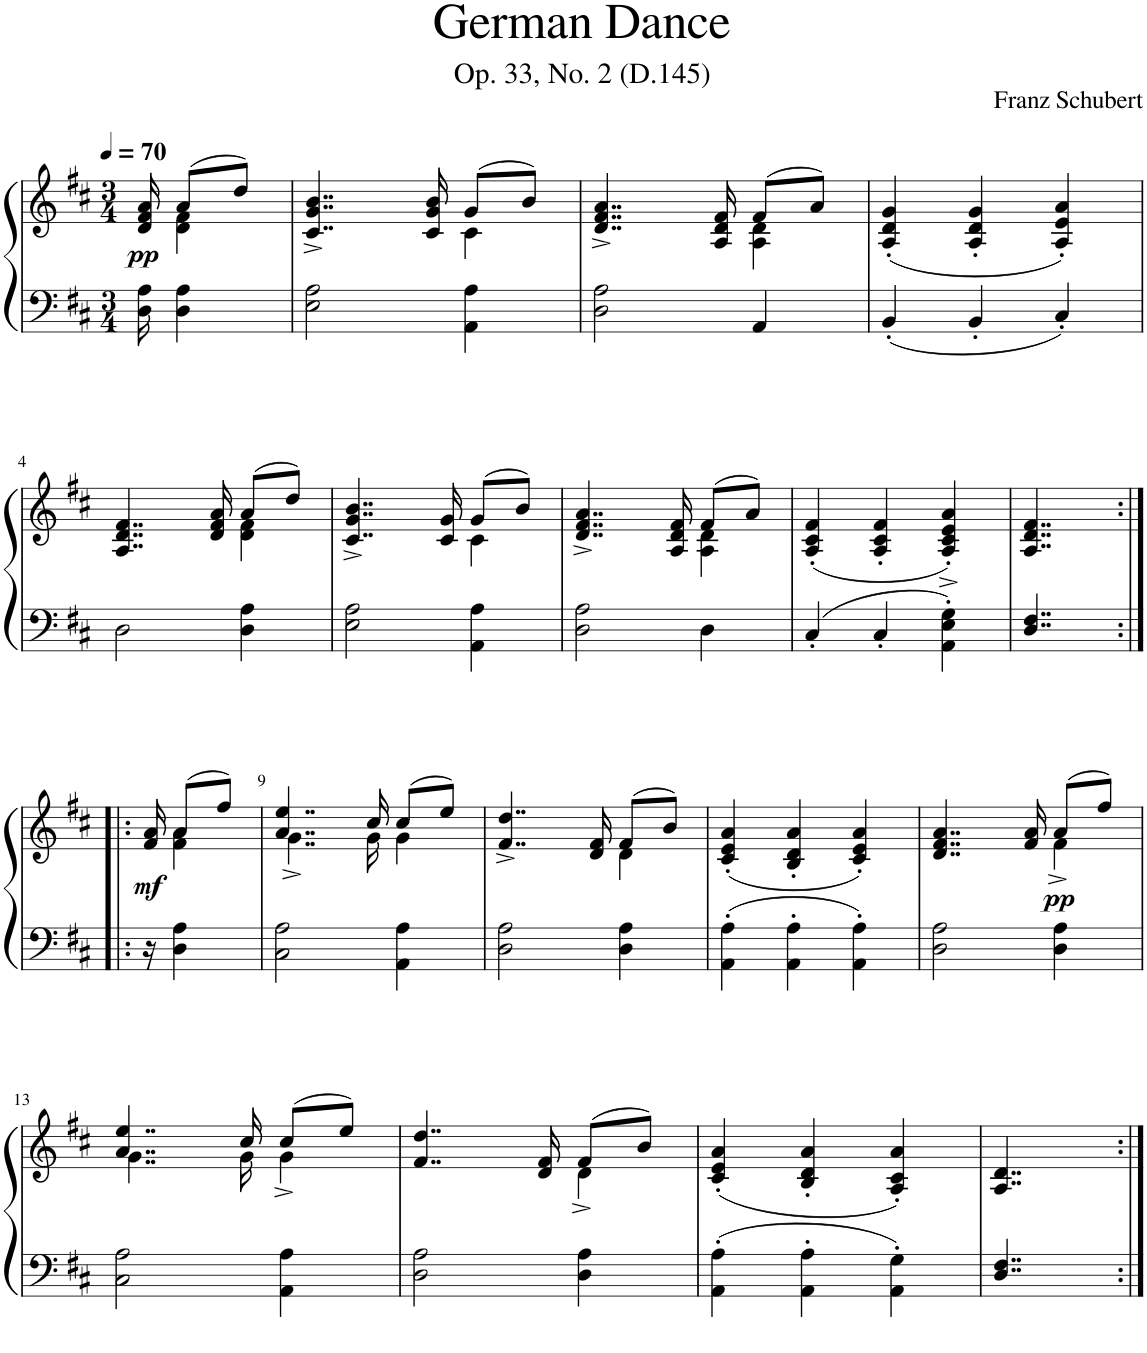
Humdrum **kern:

**kern	**kern	**dynam
*part1	*part1	*part1
*staff2	*staff1	*staff1/2
*I"Piano	*	*
*I'Pno.	*	*
*clefF4	*clefG2	*
*k[f#c#]	*k[f#c#]	*
*M3/4	*M3/4	*
*MM70	*MM70	*
=	=	=
*	*^	*
!	!	!	!LO:DY:b
16D\ 16A\	16d/ 16f#/ 16a/	16ryy	pp
4D\ 4A\	(>8a/L	4d\ 4f#\	.
.	8dd/J)	.	.
=1	=1	=1	=1
2E\ 2A\	4..c#/^< 4..g/^< 4..b/^<	2ryy	.
.	16c#/ 16g/ 16b/	.	.
4AA\ 4A\	(8g/L	4c#\	.
.	8b/J)	.	.
=2	=2	=2	=2
2D\ 2A\	4..d/^< 4..f#/^< 4..a/^<	2ryy	.
.	16A/ 16d/ 16f#/	.	.
4AA/	(8f#/L	4A\ 4d\	.
.	8a/J)	.	.
*	*v	*v	*
=3	=3	=3
4BB'/	(4A/' 4d/' 4g/'	.
4BB'/	4A/' 4d/' 4g/'	.
4C#'/	4A/' 4e/' 4a/')	.
!!LO:LB:g=z
=4	=4	=4
*	*^	*
2D\	4..A/ 4..d/ 4..f#/	2ryy	.
.	16d/ 16f#/ 16a/	.	.
4D\ 4A\	(8a/L	4d\ 4f#\	.
.	8dd/J)	.	.
=5	=5	=5	=5
2E\ 2A\	4..c#/^< 4..g/^< 4..b/^<	2ryy	.
.	16c#/ 16g/	.	.
4AA\ 4A\	(8g/L	4c#\	.
.	8b/J)	.	.
=6	=6	=6	=6
2D\ 2A\	4..d/^< 4..f#/^< 4..a/^<	2ryy	.
.	16A/ 16d/ 16f#/	.	.
4D\	(8f#/L	4A\ 4d\	.
.	8a/J)	.	.
*	*v	*v	*
=7	=7	=7
4C#'/	(4A/' 4c#/' 4f#/'	.
4C#'/	4A/' 4c#/' 4f#/'	.
4AA\' 4E\' 4G\'	4A/'^ 4c#/'^ 4e/'^ 4a/'^)	.
=8	=8	=8
4..D/ 4..F#/	4..A/ 4..d/ 4..f#/	.
!!LO:LB:g=z
=8X1:|!|:	=8X1:|!|:	=8X1:|!|:
*	*^	*
!	!	!	!LO:DY:b
16r	16f#/ 16a/	16ryy	mf
4D\ 4A\	(8a/L	4f#\ 4a\	.
.	8ff#/J)	.	.
=9	=9	=9	=9
2C#\ 2A\	4..a/ 4..ee/	4..g^\	.
.	16cc#/	16g\	.
4AA\ 4A\	(8cc#/L	4g\	.
.	8ee/J)	.	.
=10	=10	=10	=10
2D\ 2A\	4..f#/^< 4..dd/^<	2ryy	.
.	16d/ 16f#/	.	.
4D\ 4A\	(8f#/L	4d\	.
.	8b/J)	.	.
*	*v	*v	*
=11	=11	=11
4AA\' 4A\'	(4c#/' 4e/' 4a/'	.
4AA\' 4A\'	4B/' 4d/' 4a/'	.
4AA\' 4A\'	4c#/' 4e/' 4a/')	.
=12	=12	=12
*	*^	*
2D\ 2A\	4..d/ 4..f#/ 4..a/	2ryy	.
.	16f#/ 16a/	.	.
!	!	!	!LO:DY:b
4D\ 4A\	(8a/L	4f#^\	pp
.	8ff#/J)	.	.
!!LO:LB:g=z	!!
=13	=13	=13	=13
2C#\ 2A\	4..a/ 4..ee/	4..g\	.
.	16cc#/	16g\	.
4AA\ 4A\	(8cc#/L	4g^\	.
.	8ee/J)	.	.
=14	=14	=14	=14
2D\ 2A\	4..f#/ 4..dd/	2ryy	.
.	16d/ 16f#/	.	.
4D\ 4A\	(8f#/L	4d^\	.
.	8b/J)	.	.
*	*v	*v	*
=15	=15	=15
4AA\' 4A\'	(4c#/' 4e/' 4a/'	.
4AA\' 4A\'	4B/' 4d/' 4a/'	.
4AA\' 4G\'	4A/' 4c#/' 4a/')	.
=16	=16	=16
4..D/ 4..F#/	4..A/ 4..d/	.
=:|!	=:|!	=:|!
*-	*-	*-
